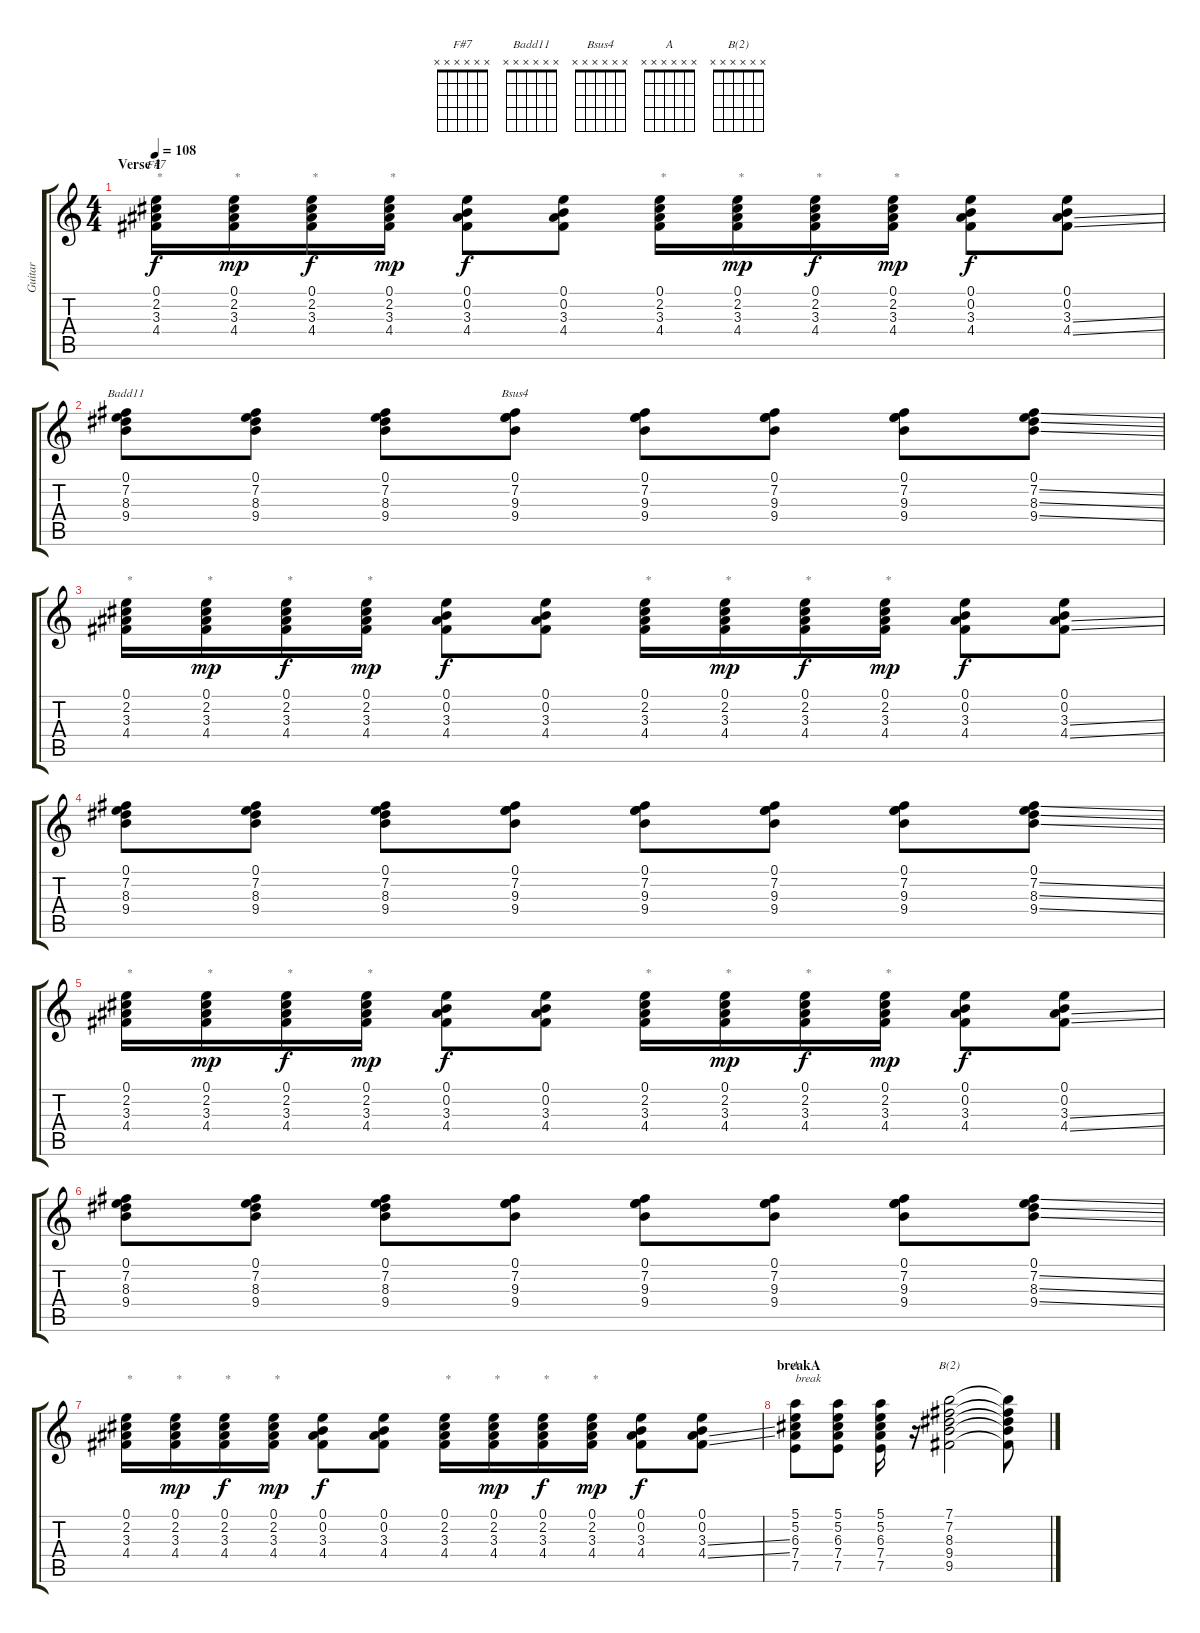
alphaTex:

\track ("Guitar" "Guitar") {instrument overdrivenguitar}
\staff {score tabs}
\tuning (E4 B3 G3 D3 A2 E2) {hide}
\chord ("F#7" x x x x x x)
\chord ("Badd11" x x x x x x)
\chord ("Bsus4" x x x x x x)
\chord ("A" x x x x x x)
\chord ("B(2)" x x x x x x)
\ts (4 4)
\section ("" "Verse 1")
\tempo 108
\clef g2
\ks c
(0.1 2.2 3.3 4.4).16{ch "F#7" txt "*" dy f} (0.1 2.2 3.3 4.4).16{txt "*" dy mp} (0.1 2.2 3.3 4.4).16{txt "*" dy f} (0.1 2.2 3.3 4.4).16{txt "*" dy mp} (0.1 0.2 3.3 4.4).8{dy f} (0.1 0.2 3.3 4.4).8 (0.1 2.2 3.3 4.4).16{txt "*"} (0.1 2.2 3.3 4.4).16{txt "*" dy mp} (0.1 2.2 3.3 4.4).16{txt "*" dy f} (0.1 2.2 3.3 4.4).16{txt "*" dy mp} (0.1 0.2 3.3 4.4).8{dy f} (0.1 0.2 3.3{ss} 4.4{ss}).8 |
(0.1 7.2 8.3 9.4).8{ch "Badd11"} (0.1 7.2 8.3 9.4).8 (0.1 7.2 8.3 9.4).8 (0.1 7.2 9.3 9.4).8{ch "Bsus4"} (0.1 7.2 9.3 9.4).8 (0.1 7.2 9.3 9.4).8 (0.1 7.2 9.3 9.4).8 (0.1 7.2{ss} 8.3{ss} 9.4{ss}).8 |
(0.1 2.2 3.3 4.4).16{txt "*"} (0.1 2.2 3.3 4.4).16{txt "*" dy mp} (0.1 2.2 3.3 4.4).16{txt "*" dy f} (0.1 2.2 3.3 4.4).16{txt "*" dy mp} (0.1 0.2 3.3 4.4).8{dy f} (0.1 0.2 3.3 4.4).8 (0.1 2.2 3.3 4.4).16{txt "*"} (0.1 2.2 3.3 4.4).16{txt "*" dy mp} (0.1 2.2 3.3 4.4).16{txt "*" dy f} (0.1 2.2 3.3 4.4).16{txt "*" dy mp} (0.1 0.2 3.3 4.4).8{dy f} (0.1 0.2 3.3{ss} 4.4{ss}).8 |
(0.1 7.2 8.3 9.4).8 (0.1 7.2 8.3 9.4).8 (0.1 7.2 8.3 9.4).8 (0.1 7.2 9.3 9.4).8 (0.1 7.2 9.3 9.4).8 (0.1 7.2 9.3 9.4).8 (0.1 7.2 9.3 9.4).8 (0.1 7.2{ss} 8.3{ss} 9.4{ss}).8 |
(0.1 2.2 3.3 4.4).16{txt "*"} (0.1 2.2 3.3 4.4).16{txt "*" dy mp} (0.1 2.2 3.3 4.4).16{txt "*" dy f} (0.1 2.2 3.3 4.4).16{txt "*" dy mp} (0.1 0.2 3.3 4.4).8{dy f} (0.1 0.2 3.3 4.4).8 (0.1 2.2 3.3 4.4).16{txt "*"} (0.1 2.2 3.3 4.4).16{txt "*" dy mp} (0.1 2.2 3.3 4.4).16{txt "*" dy f} (0.1 2.2 3.3 4.4).16{txt "*" dy mp} (0.1 0.2 3.3 4.4).8{dy f} (0.1 0.2 3.3{ss} 4.4{ss}).8 |
(0.1 7.2 8.3 9.4).8 (0.1 7.2 8.3 9.4).8 (0.1 7.2 8.3 9.4).8 (0.1 7.2 9.3 9.4).8 (0.1 7.2 9.3 9.4).8 (0.1 7.2 9.3 9.4).8 (0.1 7.2 9.3 9.4).8 (0.1 7.2{ss} 8.3{ss} 9.4{ss}).8 |
(0.1 2.2 3.3 4.4).16{txt "*"} (0.1 2.2 3.3 4.4).16{txt "*" dy mp} (0.1 2.2 3.3 4.4).16{txt "*" dy f} (0.1 2.2 3.3 4.4).16{txt "*" dy mp} (0.1 0.2 3.3 4.4).8{dy f} (0.1 0.2 3.3 4.4).8 (0.1 2.2 3.3 4.4).16{txt "*"} (0.1 2.2 3.3 4.4).16{txt "*" dy mp} (0.1 2.2 3.3 4.4).16{txt "*" dy f} (0.1 2.2 3.3 4.4).16{txt "*" dy mp} (0.1 0.2 3.3 4.4).8{dy f} (0.1 0.2 3.3{ss} 4.4{ss}).8 |
\section ("" "breakA")
(5.1 5.2 6.3 7.4 7.5).8{ch "A" txt "break"} (5.1 5.2 6.3 7.4 7.5).8 (5.1 5.2 6.3 7.4 7.5).16 r.16 (7.1 7.2 8.3 9.4 9.5).2{ch "B(2)"} (7.1{t} 7.2{t} 8.3{t} 9.4{t} 9.5{t}).8
